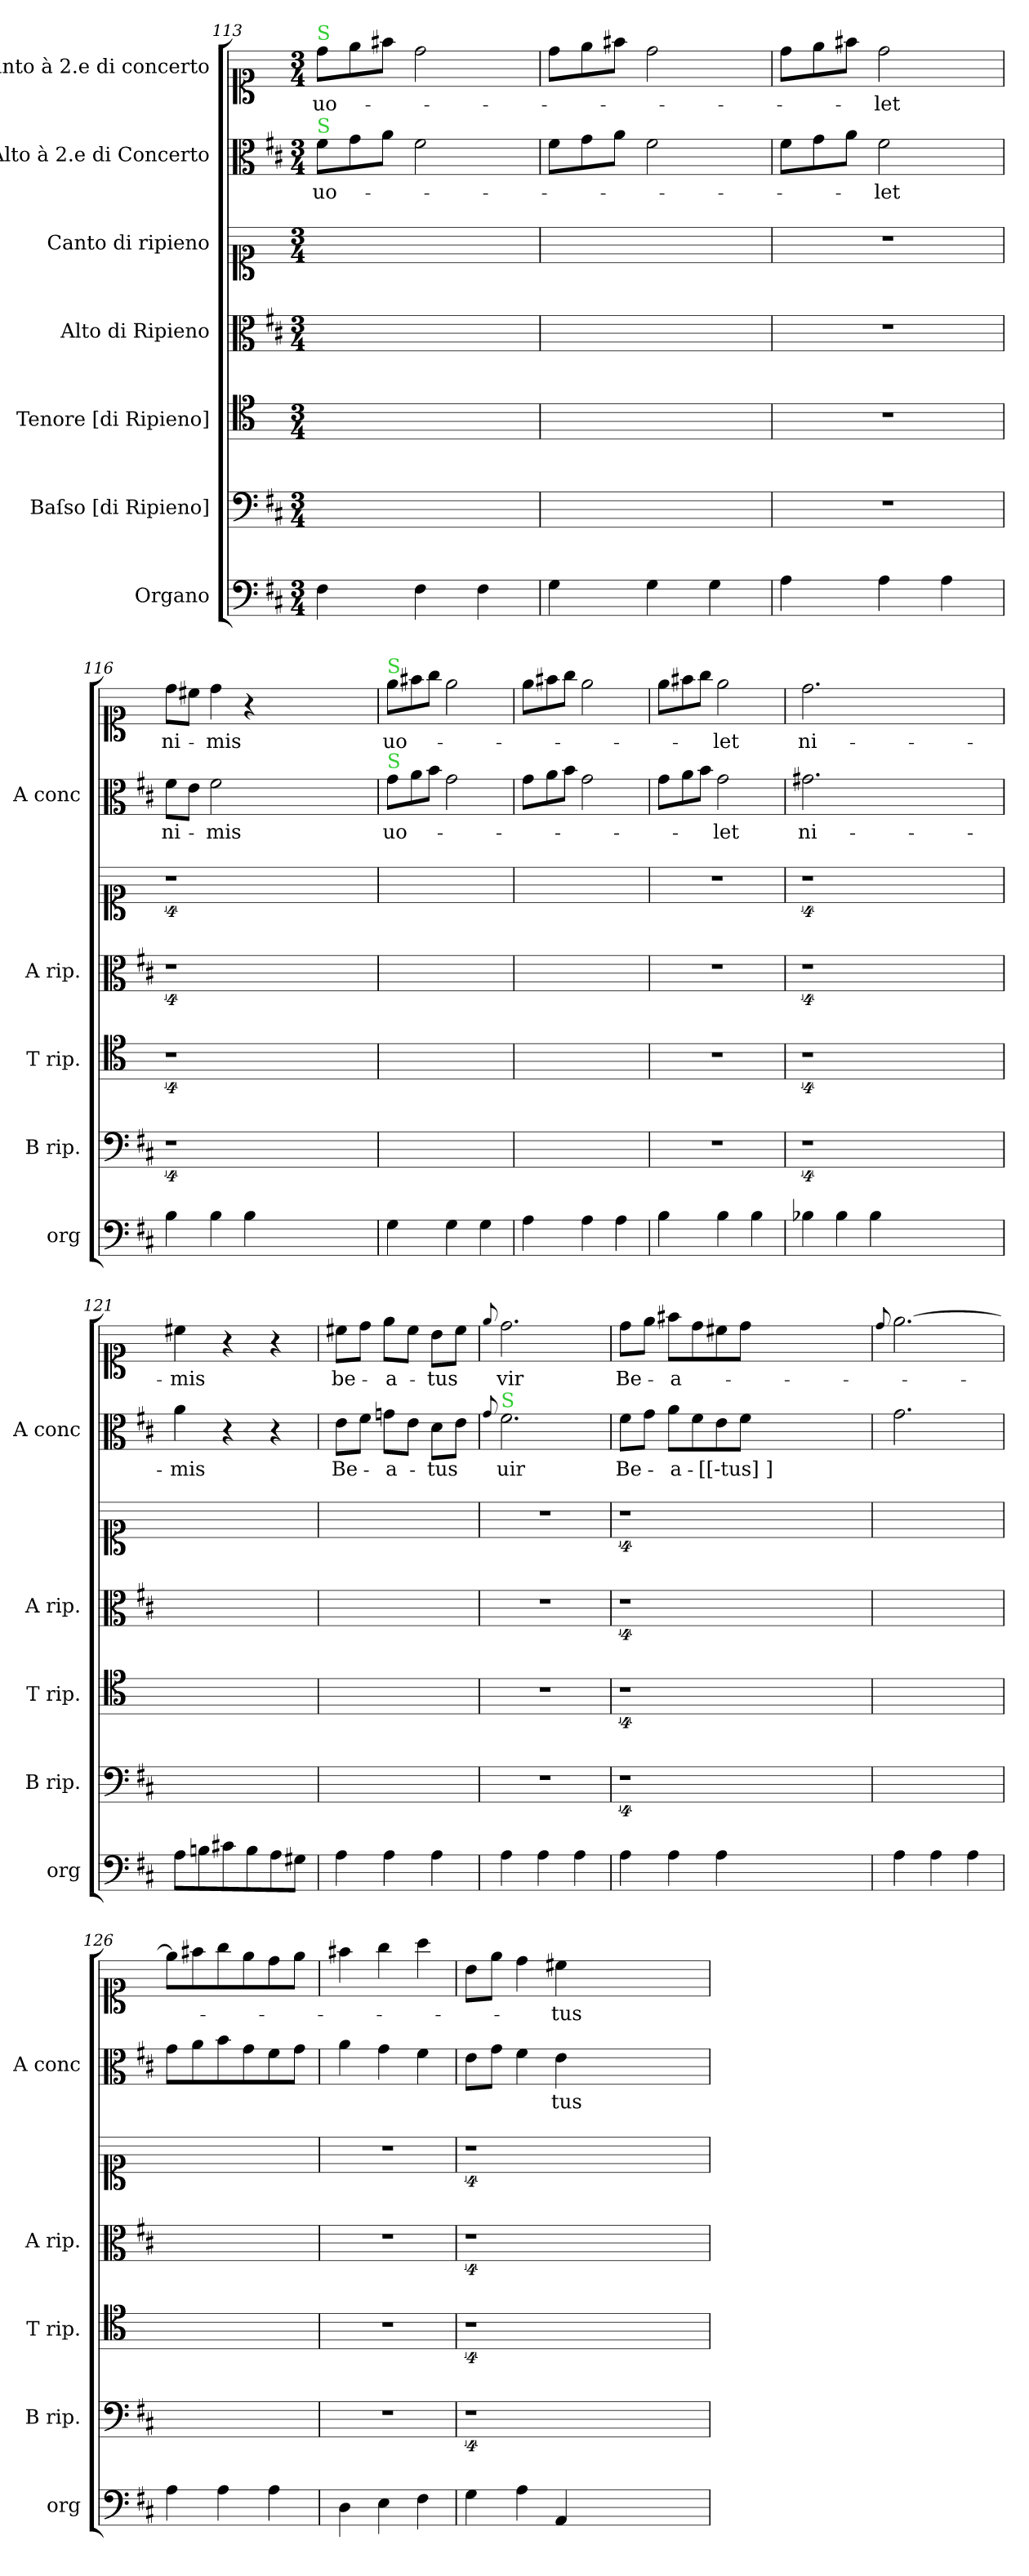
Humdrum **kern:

**kern	**kern	**kern	**kern	**kern	**kern	**text	**kern	**text
*part7	*part6	*part5	*part4	*part3	*part2	*part2	*part1	*part1
*staff7	*staff6	*staff5	*staff4	*staff3	*staff2	*staff2	*staff1	*staff1
*I"Organo	*I"Baſso [di Ripieno]	*I"Tenore [di Ripieno]	*I"Alto di Ripieno	*I"Canto di ripieno	*I"Alto à 2.e di Concerto	*	*I"Canto à 2.e di concerto	*
*I'org	*I'B rip.	*I'T rip.	*I'A rip.	*	*I'A conc	*	*	*
*clefF4	*clefF4	*clefC4	*clefC3	*clefC1	*clefC3	*	*clefC1	*
*k[f#c#]	*k[f#c#]	*	*k[f#c#]	*	*k[f#c#]	*	*	*
*M3/4	*M3/4	*M3/4	*M3/4	*M3/4	*M3/4	*	*M3/4	*
*	*	*	*	*	*Xtuplet	*	*Xtuplet	*
=113	=113	=113	=113	=113	=113	=113	=113	=113
!	!	!	!	!	!	!	!LO:TX:a:color=limegreen:t=S	!
!	!	!	!	!	!LO:TX:a:color=limegreen:t=S	!	!	!
4F#\	2.ryy	2.ryy	2.ryy	2.ryy	12f#\L	uo-	12dd\L	uo-
.	.	.	.	.	12g\	.	12ee\	.
.	.	.	.	.	12a\J	.	12ff#\J	.
4F#\	.	.	.	.	2f#\	.	2dd\	.
4F#\	.	.	.	.	.	.	.	.
=114	=114	=114	=114	=114	=114	=114	=114	=114
4G\	2.ryy	2.ryy	2.ryy	2.ryy	12f#\L	.	12dd\L	.
.	.	.	.	.	12g\	.	12ee\	.
.	.	.	.	.	12a\J	.	12ff#\J	.
4G\	.	.	.	.	2f#\	.	2dd\	.
4G\	.	.	.	.	.	.	.	.
=115	=115	=115	=115	=115	=115	=115	=115	=115
4A\	2.r	2.r	2.r	2.r	12f#\L	.	12dd\L	.
.	.	.	.	.	12g\	.	12ee\	.
.	.	.	.	.	12a\J	.	12ff#\J	.
4A\	.	.	.	.	2f#\	-let	2dd\	-let
4A\	.	.	.	.	.	.	.	.
=116	=116	=116	=116	=116	=116	=116	=116	=116
4B\	4%9r	4%9r	4%9r	4%9r	8f#\L	ni-	8dd\L	ni-
.	.	.	.	.	8e\J	.	8cc#\J	.
4B\	.	.	.	.	2f#\	-mis	4dd\	-mis
4B\	.	.	.	.	.	.	4r	.
1.ryy	.	.	.	.	1.ryy	.	1.ryy	.
=117	=117	=117	=117	=117	=117	=117	=117	=117
!	!	!	!	!	!	!	!LO:TX:a:color=limegreen:t=S	!
!	!	!	!	!	!LO:TX:a:color=limegreen:t=S	!	!	!
4G\	2.ryy	2.ryy	2.ryy	2.ryy	12g\L	uo-	12ee\L	uo-
.	.	.	.	.	12a\	.	12ff#\	.
.	.	.	.	.	12b\J	.	12gg\J	.
4G\	.	.	.	.	2g\	.	2ee\	.
4G\	.	.	.	.	.	.	.	.
=118	=118	=118	=118	=118	=118	=118	=118	=118
4A\	2.ryy	2.ryy	2.ryy	2.ryy	12g\L	.	12ee\L	.
.	.	.	.	.	12a\	.	12ff#\	.
.	.	.	.	.	12b\J	.	12gg\J	.
4A\	.	.	.	.	2g\	.	2ee\	.
4A\	.	.	.	.	.	.	.	.
=119	=119	=119	=119	=119	=119	=119	=119	=119
4B\	2.r	2.r	2.r	2.r	12g\L	.	12ee\L	.
.	.	.	.	.	12a\	.	12ff#\	.
.	.	.	.	.	12b\J	.	12gg\J	.
4B\	.	.	.	.	2g\	-let	2ee\	-let
4B\	.	.	.	.	.	.	.	.
=120	=120	=120	=120	=120	=120	=120	=120	=120
4B-X\	4%9r	4%9r	4%9r	4%9r	2.g#X\	ni-	2.dd\	ni-
4B-\	.	.	.	.	.	.	.	.
4B-\	.	.	.	.	.	.	.	.
1.ryy	.	.	.	.	1.ryy	.	1.ryy	.
=121	=121	=121	=121	=121	=121	=121	=121	=121
8A\L	2.ryy	2.ryy	2.ryy	2.ryy	4a\	-mis	4cc#\	-mis
8Bn\	.	.	.	.	.	.	.	.
8c#X\	.	.	.	.	4r	.	4r	.
8B\	.	.	.	.	.	.	.	.
8A\	.	.	.	.	4r	.	4r	.
8G#X\J	.	.	.	.	.	.	.	.
=122	=122	=122	=122	=122	=122	=122	=122	=122
4A\	2.ryy	2.ryy	2.ryy	2.ryy	8e\L	Be-	8cc#\L	be-
.	.	.	.	.	8f#\J	.	8dd\J	.
4A\	.	.	.	.	8gn\L	-a-	8ee\L	-a-
.	.	.	.	.	8e\J	.	8cc#\J	.
4A\	.	.	.	.	8d\L	-tus	8b\L	-tus
.	.	.	.	.	8e\J	.	8cc#\J	.
=123	=123	=123	=123	=123	=123	=123	=123	=123
.	.	.	.	.	8qqg/	.	8qqee/	.
!	!	!	!	!	!LO:TX:a:color=limegreen:t=S	!	!	!
4A\	2.r	2.r	2.r	2.r	2.f#\	uir	2.dd\	vir
4A\	.	.	.	.	.	.	.	.
4A\	.	.	.	.	.	.	.	.
=124	=124	=124	=124	=124	=124	=124	=124	=124
4A\	4%9r	4%9r	4%9r	4%9r	8f#\L	Be-	8dd\L	Be-
.	.	.	.	.	8g\J	.	8ee\J	.
4A\	.	.	.	.	8a\L	-a-	8ff#\L	-a-
.	.	.	.	.	8f#\	.	8dd\	.
4A\	.	.	.	.	8e\	[[-tus]]	8cc#\	.
.	.	.	.	.	8f#\J	.	8dd\J	.
1.ryy	.	.	.	.	1.ryy	.	1.ryy	.
=125	=125	=125	=125	=125	=125	=125	=125	=125
.	.	.	.	.	.	.	8qqdd/	.
4A\	2.ryy	2.ryy	2.ryy	2.ryy	2.g\	.	[2.ee\	.
4A\	.	.	.	.	.	.	.	.
4A\	.	.	.	.	.	.	.	.
=126	=126	=126	=126	=126	=126	=126	=126	=126
4A\	2.ryy	2.ryy	2.ryy	2.ryy	8g\L	.	8ee\L]	.
.	.	.	.	.	8a\	.	8ff#\	.
4A\	.	.	.	.	8b\	.	8gg\	.
.	.	.	.	.	8g\	.	8ee\	.
4A\	.	.	.	.	8f#\	.	8dd\	.
.	.	.	.	.	8g\J	.	8ee\J	.
=127	=127	=127	=127	=127	=127	=127	=127	=127
4D\	2.r	2.r	2.r	2.r	4a\	.	4ff#\	.
4E\	.	.	.	.	4g\	.	4gg\	.
4F#\	.	.	.	.	4f#\	.	4aa\	.
=128	=128	=128	=128	=128	=128	=128	=128	=128
4G\	4%9r	4%9r	4%9r	4%9r	8e\L	.	8b\L	.
.	.	.	.	.	8g\J	.	8ee\J	.
4A\	.	.	.	.	4f#\	.	4dd\	.
4AA/	.	.	.	.	4e\	-tus	4cc#\	-tus
1.ryy	.	.	.	.	1.ryy	.	1.ryy	.
=	=	=	=	=	=	=	=	=
*-	*-	*-	*-	*-	*-	*-	*-	*-
